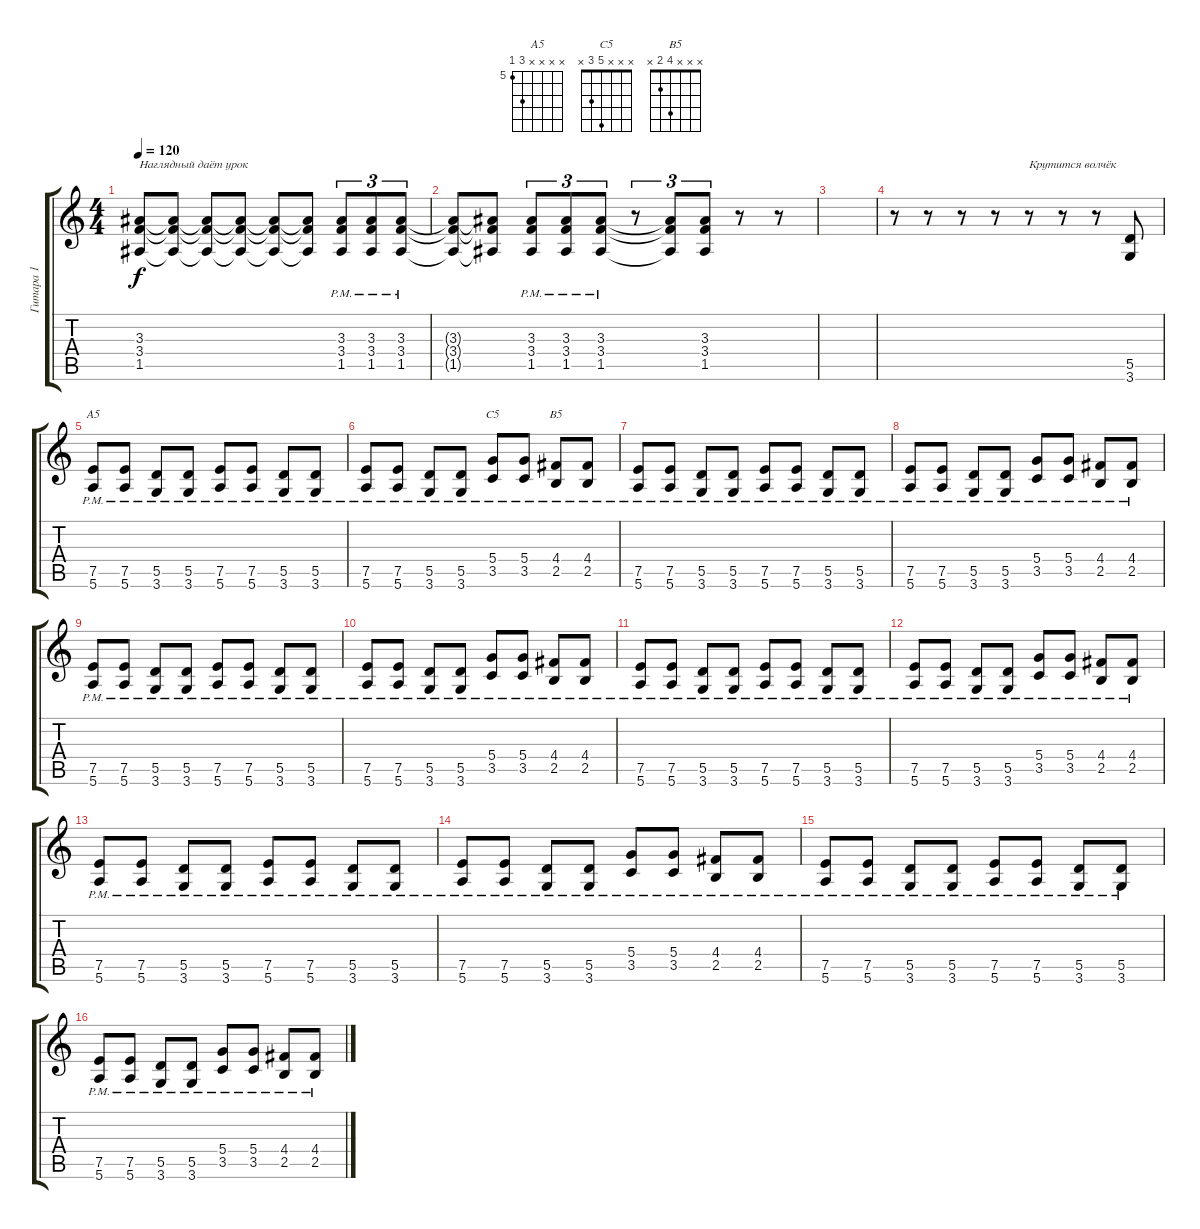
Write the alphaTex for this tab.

\track ("Гитара 1" "Гитара 1") {instrument distortionguitar}
\staff {score tabs}
\tuning (E4 B3 G3 D3 A2 E2) {hide}
\chord ("A5" x x x x 7 5) {firstfret 5}
\chord ("C5" x x x 5 3 x)
\chord ("B5" x x x 4 2 x)
\ts (4 4)
\tempo 120
\clef g2
\ks c
(3.3 3.4 1.5).8{txt "Наглядный даёт урок" dy f} (3.3{t} 3.4{t} 1.5{t}).8 (3.3{t} 3.4{t} 1.5{t}).8 (3.3{t} 3.4{t} 1.5{t}).8 (3.3{t} 3.4{t} 1.5{t}).8 (3.3{t} 3.4{t} 1.5{t}).8 (3.3{pm} 3.4 1.5).8{tu (3 2)} (3.3{pm} 3.4 1.5).8{tu (3 2)} (3.3{pm} 3.4 1.5).8{tu (3 2)} |
(3.3{t} 3.4{t} 1.5{t}).8 (3.3{t} 3.4{t} 1.5{t}).8 (3.3{pm} 3.4 1.5).8{tu (3 2)} (3.3{pm} 3.4 1.5).8{tu (3 2)} (3.3{pm} 3.4 1.5).8{tu (3 2)} r.8{tu (3 2)} (3.3{t} 3.4{t} 1.5{t}).8{tu (3 2)} (3.3 3.4 1.5).8{tu (3 2)} r.8 r.8 |
|
r.8 r.8 r.8 r.8 r.8{txt "Крутится волчёк"} r.8 r.8 (5.5 3.6).8 |
(7.5{pm} 5.6).8{ch "A5"} (7.5{pm} 5.6).8 (5.5{pm} 3.6).8 (5.5{pm} 3.6).8 (7.5{pm} 5.6).8 (7.5{pm} 5.6).8 (5.5{pm} 3.6).8 (5.5{pm} 3.6).8 |
(7.5{pm} 5.6).8 (7.5{pm} 5.6).8 (5.5{pm} 3.6).8 (5.5{pm} 3.6).8 (5.4 3.5{pm}).8{ch "C5"} (5.4 3.5{pm}).8 (4.4 2.5{pm}).8{ch "B5"} (4.4 2.5{pm}).8 |
(7.5{pm} 5.6).8 (7.5{pm} 5.6).8 (5.5{pm} 3.6).8 (5.5{pm} 3.6).8 (7.5{pm} 5.6).8 (7.5{pm} 5.6).8 (5.5{pm} 3.6).8 (5.5{pm} 3.6).8 |
(7.5{pm} 5.6).8 (7.5{pm} 5.6).8 (5.5{pm} 3.6).8 (5.5{pm} 3.6).8 (5.4 3.5{pm}).8 (5.4 3.5{pm}).8 (4.4 2.5{pm}).8 (4.4 2.5{pm}).8 |
(7.5{pm} 5.6).8 (7.5{pm} 5.6).8 (5.5{pm} 3.6).8 (5.5{pm} 3.6).8 (7.5{pm} 5.6).8 (7.5{pm} 5.6).8 (5.5{pm} 3.6).8 (5.5{pm} 3.6).8 |
(7.5{pm} 5.6).8 (7.5{pm} 5.6).8 (5.5{pm} 3.6).8 (5.5{pm} 3.6).8 (5.4 3.5{pm}).8 (5.4 3.5{pm}).8 (4.4 2.5{pm}).8 (4.4 2.5{pm}).8 |
(7.5{pm} 5.6).8 (7.5{pm} 5.6).8 (5.5{pm} 3.6).8 (5.5{pm} 3.6).8 (7.5{pm} 5.6).8 (7.5{pm} 5.6).8 (5.5{pm} 3.6).8 (5.5{pm} 3.6).8 |
(7.5{pm} 5.6).8 (7.5{pm} 5.6).8 (5.5{pm} 3.6).8 (5.5{pm} 3.6).8 (5.4 3.5{pm}).8 (5.4 3.5{pm}).8 (4.4 2.5{pm}).8 (4.4 2.5{pm}).8 |
(7.5{pm} 5.6).8 (7.5{pm} 5.6).8 (5.5{pm} 3.6).8 (5.5{pm} 3.6).8 (7.5{pm} 5.6).8 (7.5{pm} 5.6).8 (5.5{pm} 3.6).8 (5.5{pm} 3.6).8 |
(7.5{pm} 5.6).8 (7.5{pm} 5.6).8 (5.5{pm} 3.6).8 (5.5{pm} 3.6).8 (5.4 3.5{pm}).8 (5.4 3.5{pm}).8 (4.4 2.5{pm}).8 (4.4 2.5{pm}).8 |
(7.5{pm} 5.6).8 (7.5{pm} 5.6).8 (5.5{pm} 3.6).8 (5.5{pm} 3.6).8 (7.5{pm} 5.6).8 (7.5{pm} 5.6).8 (5.5{pm} 3.6).8 (5.5{pm} 3.6).8 |
(7.5{pm} 5.6).8 (7.5{pm} 5.6).8 (5.5{pm} 3.6).8 (5.5{pm} 3.6).8 (5.4 3.5{pm}).8 (5.4 3.5{pm}).8 (4.4 2.5{pm}).8 (4.4 2.5{pm}).8
